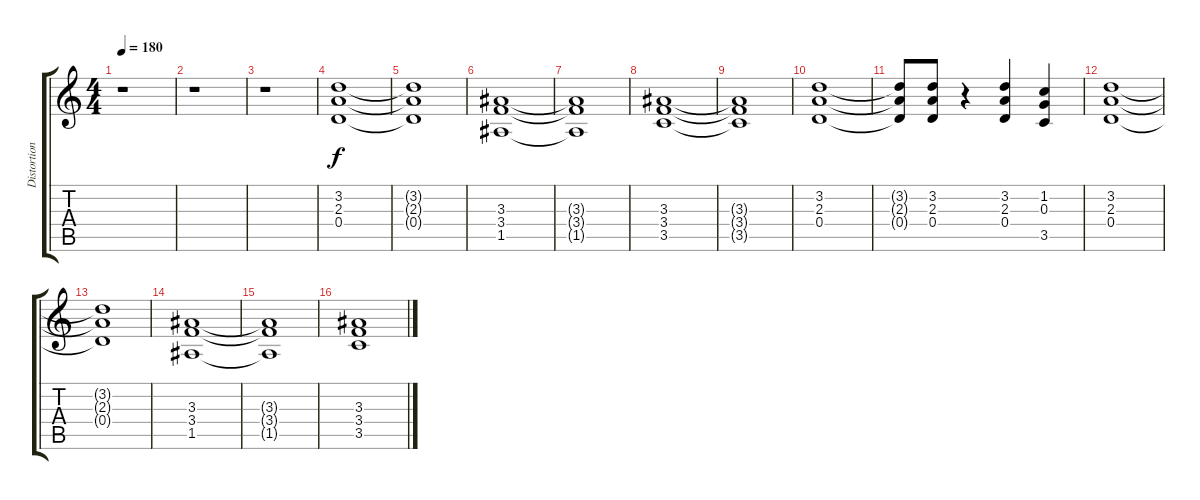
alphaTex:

\track ("Distortion Guitar 1" "Distortion") {instrument distortionguitar}
\staff {score tabs}
\tuning (E4 B3 G3 D3 A2 E2) {hide}
\ts (4 4)
\tempo 180
\clef g2
\ks c
r.1{dy f} |
r.1 |
r.1 |
(3.2 2.3 0.4).1 |
(3.2{t} 2.3{t} 0.4{t}).1 |
(3.3 3.4 1.5).1 |
(3.3{t} 3.4{t} 1.5{t}).1 |
(3.3 3.4 3.5).1 |
(3.3{t} 3.4{t} 3.5{t}).1 |
(3.2 2.3 0.4).1 |
(3.2{t} 2.3{t} 0.4{t}).8 (3.2 2.3 0.4).8 r.4 (3.2 2.3 0.4).4 (1.2 0.3 3.5).4 |
(3.2 2.3 0.4).1 |
(3.2{t} 2.3{t} 0.4{t}).1 |
(3.3 3.4 1.5).1 |
(3.3{t} 3.4{t} 1.5{t}).1 |
(3.3 3.4 3.5).1
